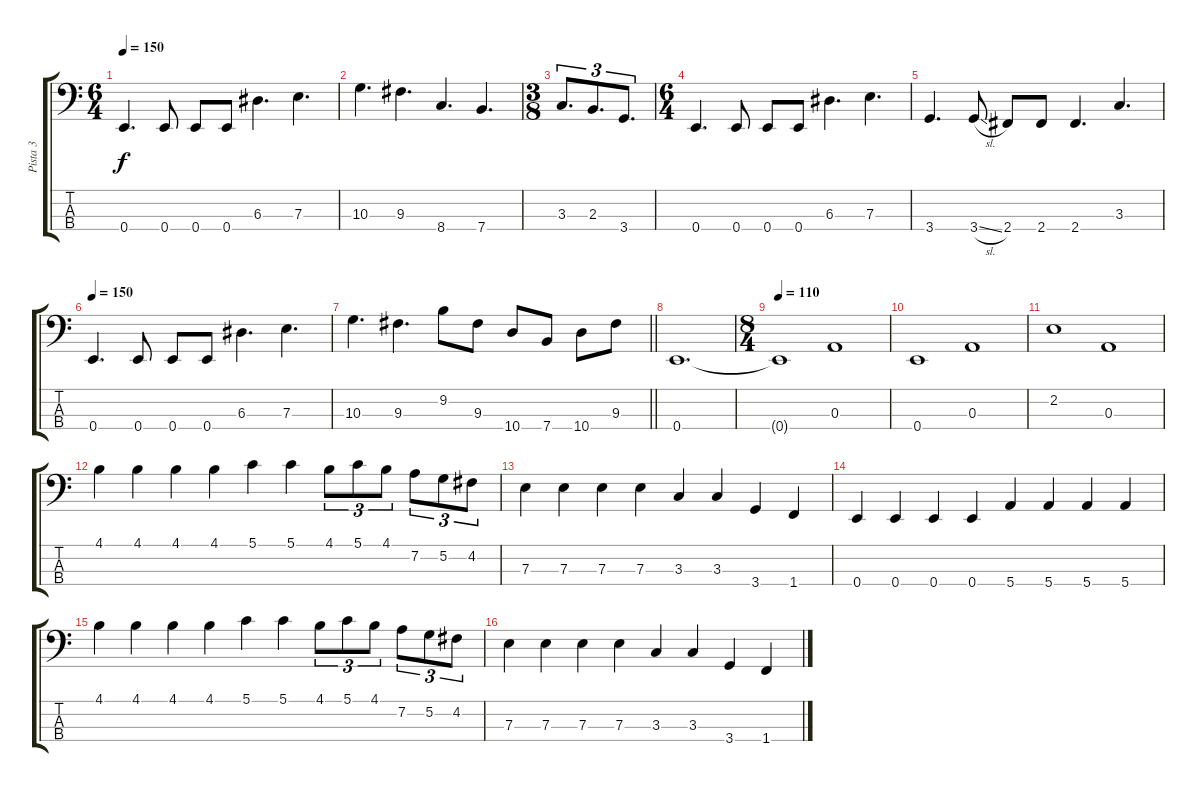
\track ("Pista 3" "Pista 3") {instrument electricbassfinger}
\staff {score tabs}
\tuning (G2 D2 A1 E1) {hide}
\ts (6 4)
\tempo 150
\clef f4
\ks c
0.4.4{d dy f} 0.4.8 0.4.8 0.4.8 6.3.4{d} 7.3.4{d} |
10.3.4{d} 9.3.4{d} 8.4.4{d} 7.4.4{d} |
\ts (3 8)
3.3.8{d tu (3 2)} 2.3.8{d tu (3 2)} 3.4.8{d tu (3 2)} |
\ts (6 4)
0.4.4{d} 0.4.8 0.4.8 0.4.8 6.3.4{d} 7.3.4{d} |
3.4.4{d} 3.4{sl}.8 2.4.8 2.4.8 2.4.4{d} 3.3.4{d} |
\tempo 150
0.4.4{d} 0.4.8 0.4.8 0.4.8 6.3.4{d} 7.3.4{d} |
\barLineRight lightlight
10.3.4{d} 9.3.4{d} 9.2.8 9.3.8 10.4.8 7.4.8 10.4.8 9.3.8 |
0.4.1{d} |
\ts (8 4)
\tempo 110
0.4{t}.1 0.3.1 |
0.4.1 0.3.1 |
2.2.1 0.3.1 |
4.1.4 4.1.4 4.1.4 4.1.4 5.1.4 5.1.4 4.1.8{tu (3 2)} 5.1.8{tu (3 2)} 4.1.8{tu (3 2)} 7.2.8{tu (3 2)} 5.2.8{tu (3 2)} 4.2.8{tu (3 2)} |
7.3.4 7.3.4 7.3.4 7.3.4 3.3.4 3.3.4 3.4.4 1.4.4 |
0.4.4 0.4.4 0.4.4 0.4.4 5.4.4 5.4.4 5.4.4 5.4.4 |
4.1.4 4.1.4 4.1.4 4.1.4 5.1.4 5.1.4 4.1.8{tu (3 2)} 5.1.8{tu (3 2)} 4.1.8{tu (3 2)} 7.2.8{tu (3 2)} 5.2.8{tu (3 2)} 4.2.8{tu (3 2)} |
7.3.4 7.3.4 7.3.4 7.3.4 3.3.4 3.3.4 3.4.4 1.4.4
